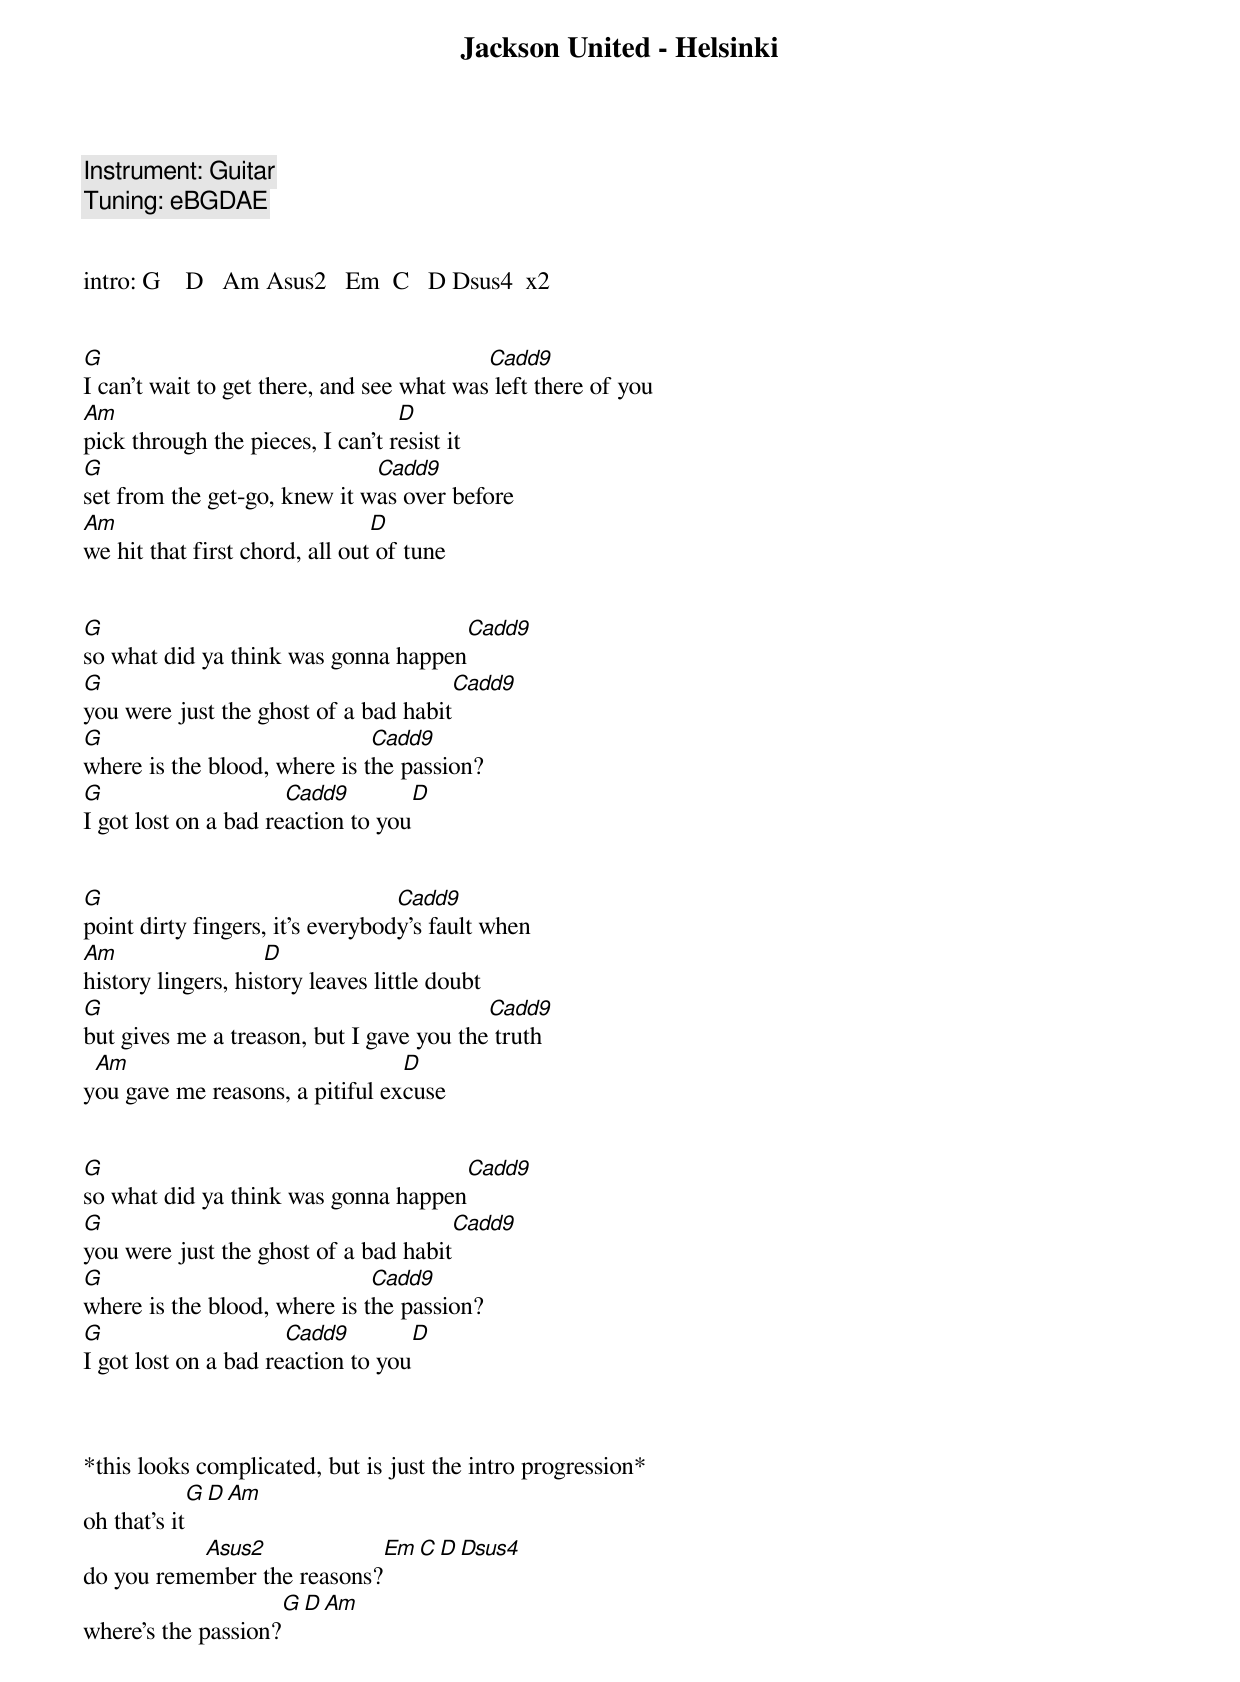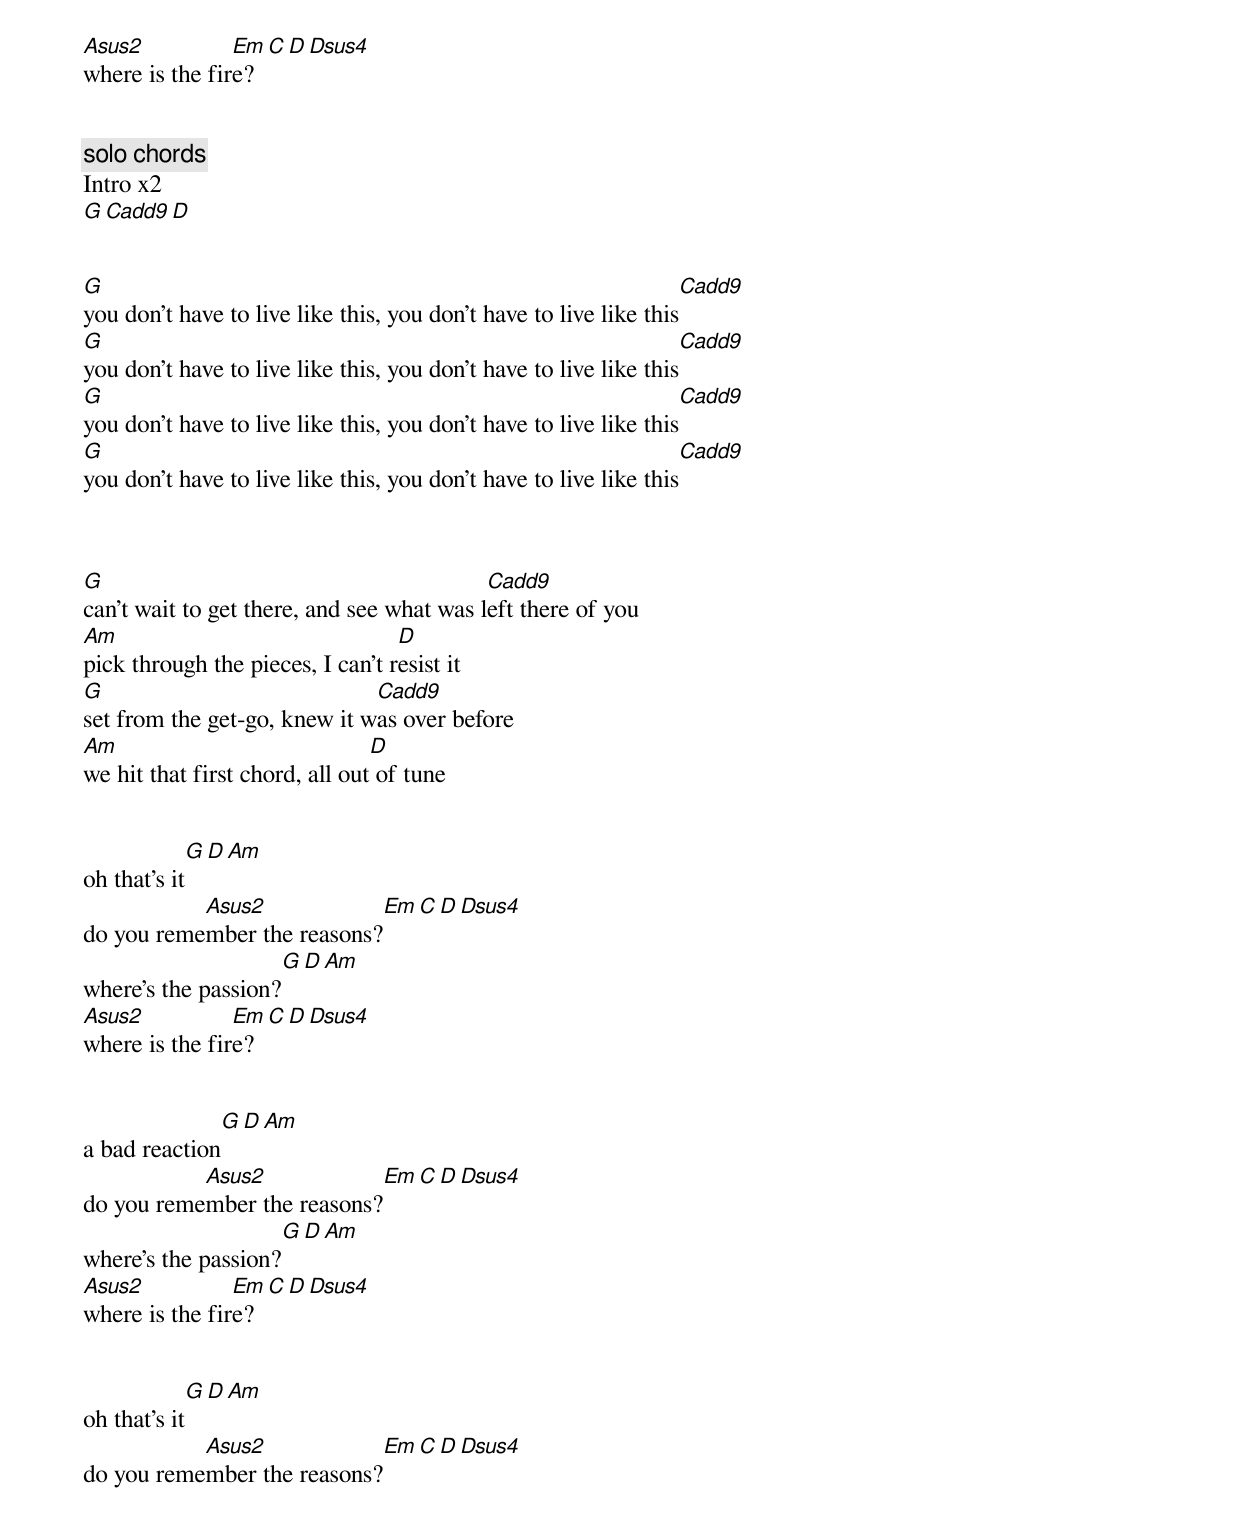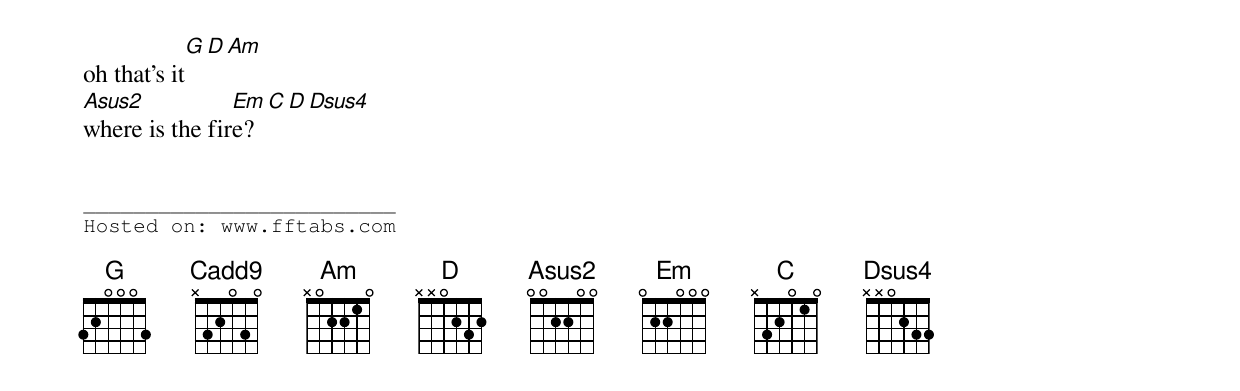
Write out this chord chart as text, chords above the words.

Jackson United - Helsinki


Album: Harmony And Dissidence 2008
Instrument: Guitar
Tuning: eBGDAE


intro: G    D   Am Asus2   Em  C   D Dsus4  x2


G                                          Cadd9
I can’t wait to get there, and see what was left there of you
Am                                D
pick through the pieces, I can’t resist it
G                             Cadd9
set from the get-go, knew it was over before
Am                              D
we hit that first chord, all out of tune


G                                     Cadd9
so what did ya think was gonna happen
G                                          Cadd9
you were just the ghost of a bad habit
G                             Cadd9
where is the blood, where is the passion?
G                     Cadd9                  D
I got lost on a bad reaction to you


G                                 Cadd9
point dirty fingers, it’s everybody’s fault when
Am                  D
history lingers, history leaves little doubt
G                                         Cadd9
but gives me a treason, but I gave you the truth
 Am                              D
you gave me reasons, a pitiful excuse


G                                     Cadd9
so what did ya think was gonna happen
G                                          Cadd9
you were just the ghost of a bad habit
G                             Cadd9
where is the blood, where is the passion?
G                     Cadd9                  D
I got lost on a bad reaction to you



*this looks complicated, but is just the intro progression*
             G  D  Am
oh that’s it
           Asus2             Em   C   D Dsus4
do you remember the reasons?
                        G     D   Am
where’s the passion?
Asus2           Em   C  D Dsus4
where is the fire?


[solo chords]
Intro x2
G   Cadd9  D


G                                                                 Cadd9
you don’t have to live like this, you don’t have to live like this
G                                                                 Cadd9
you don’t have to live like this, you don’t have to live like this
G                                                                 Cadd9
you don’t have to live like this, you don’t have to live like this
G                                                                 Cadd9
you don’t have to live like this, you don’t have to live like this



G                                          Cadd9
can’t wait to get there, and see what was left there of you
Am                                D
pick through the pieces, I can’t resist it
G                             Cadd9
set from the get-go, knew it was over before
Am                              D
we hit that first chord, all out of tune


             G  D  Am
oh that’s it
           Asus2             Em   C   D Dsus4
do you remember the reasons?
                        G     D   Am
where’s the passion?
Asus2           Em   C  D Dsus4
where is the fire?


                  G  D  Am
a bad reaction
           Asus2             Em   C   D Dsus4
do you remember the reasons?
                        G     D   Am
where’s the passion?
Asus2           Em   C  D Dsus4
where is the fire?


             G  D  Am
oh that’s it
           Asus2             Em   C   D Dsus4
do you remember the reasons?
               G     D   Am
oh that’s it
Asus2           Em   C  D Dsus4
where is the fire?


_________________________
Hosted on: www.fftabs.com
